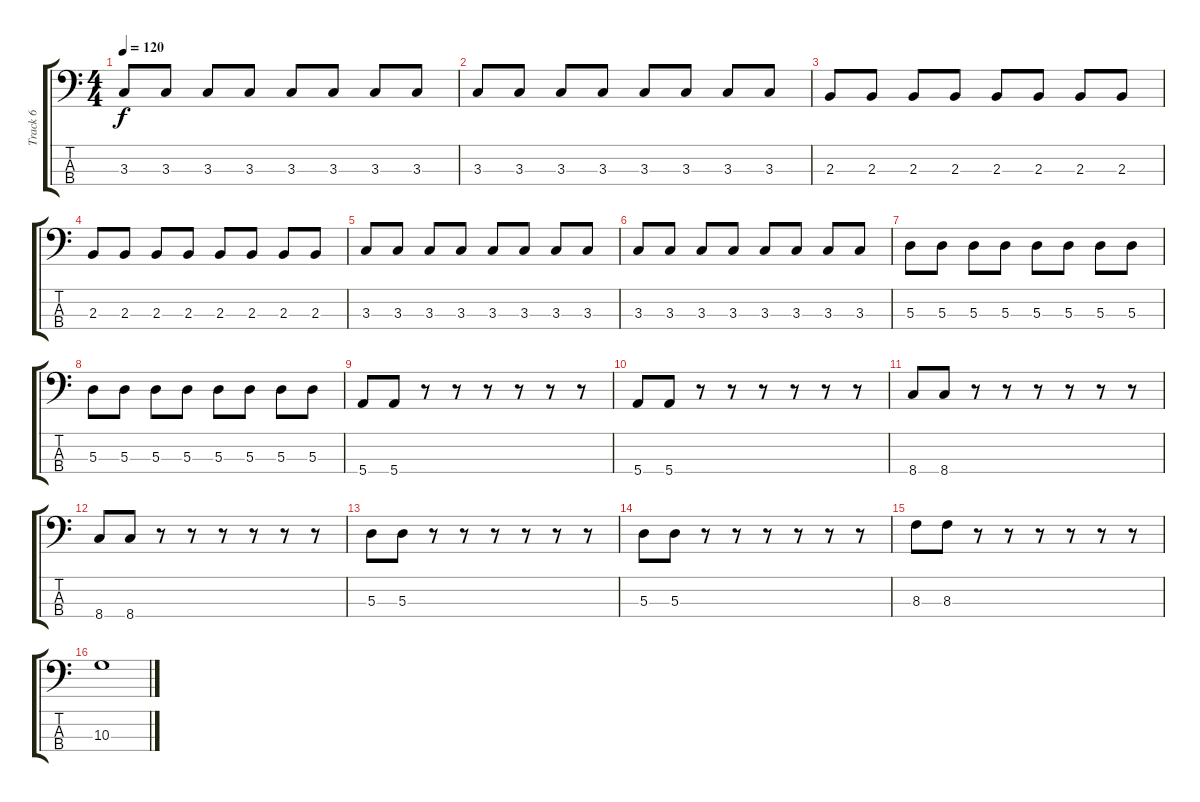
\track ("Track 6" "Track 6") {instrument electricbassfinger}
\staff {score tabs}
\tuning (G2 D2 A1 E1) {hide}
\ts (4 4)
\tempo 120
\clef f4
\ks c
3.3.8{dy f} 3.3.8 3.3.8 3.3.8 3.3.8 3.3.8 3.3.8 3.3.8 |
3.3.8 3.3.8 3.3.8 3.3.8 3.3.8 3.3.8 3.3.8 3.3.8 |
2.3.8 2.3.8 2.3.8 2.3.8 2.3.8 2.3.8 2.3.8 2.3.8 |
2.3.8 2.3.8 2.3.8 2.3.8 2.3.8 2.3.8 2.3.8 2.3.8 |
3.3.8 3.3.8 3.3.8 3.3.8 3.3.8 3.3.8 3.3.8 3.3.8 |
3.3.8 3.3.8 3.3.8 3.3.8 3.3.8 3.3.8 3.3.8 3.3.8 |
5.3.8 5.3.8 5.3.8 5.3.8 5.3.8 5.3.8 5.3.8 5.3.8 |
5.3.8 5.3.8 5.3.8 5.3.8 5.3.8 5.3.8 5.3.8 5.3.8 |
5.4.8 5.4.8 r.8 r.8 r.8 r.8 r.8 r.8 |
5.4.8 5.4.8 r.8 r.8 r.8 r.8 r.8 r.8 |
8.4.8 8.4.8 r.8 r.8 r.8 r.8 r.8 r.8 |
8.4.8 8.4.8 r.8 r.8 r.8 r.8 r.8 r.8 |
5.3.8 5.3.8 r.8 r.8 r.8 r.8 r.8 r.8 |
5.3.8 5.3.8 r.8 r.8 r.8 r.8 r.8 r.8 |
8.3.8 8.3.8 r.8 r.8 r.8 r.8 r.8 r.8 |
10.3.1
